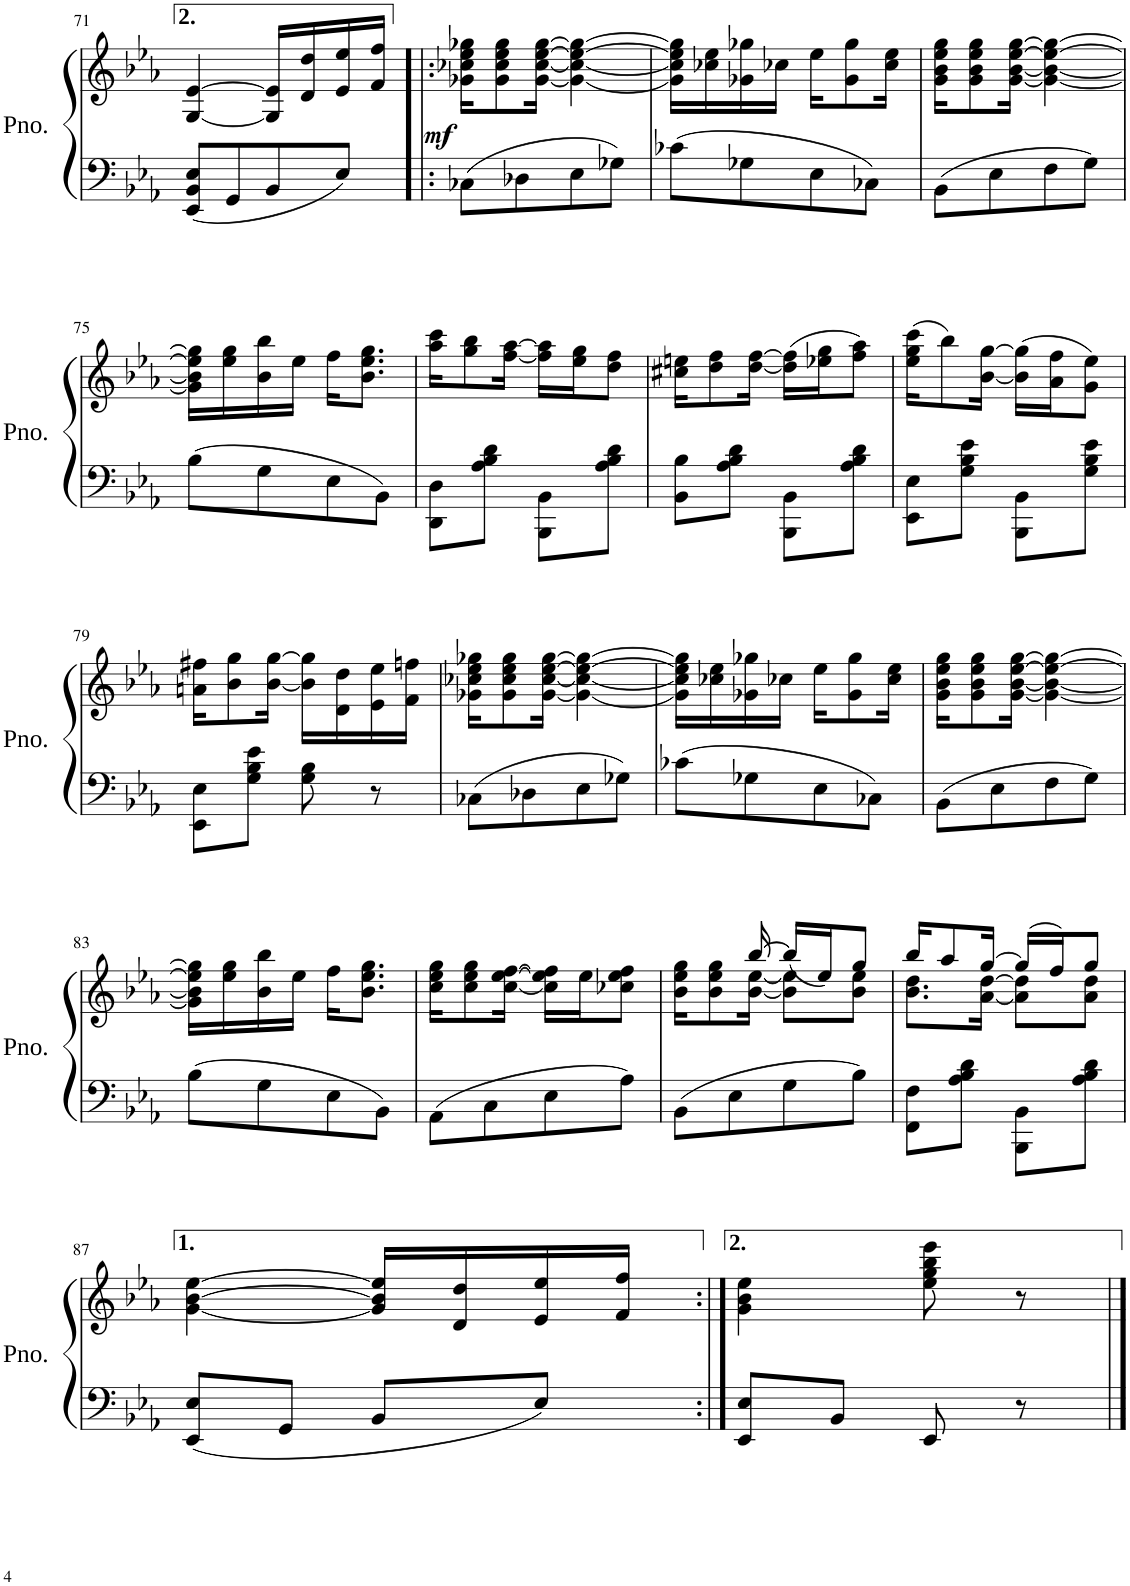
**kern	**kern	**dynam
*part1	*part1	*part1
*staff2	*staff1	*staff1/2
*I"Piano	*	*
*I'Pno.	*	*
!!LO:PB:g=z
*clefF4	*clefG2	*
*k[b-e-a-]	*k[b-e-a-]	*
*M2/4	*M2/4	*
=71	=71	=71
8EE-/ 8BB-/ 8E-/L	[4G/ [>4e-/	.
8GG/	.	.
8BB-/	16G/] 16e-/]LL	.
.	16d/ 16dd/	.
8E-/J	16e-/ 16ee-/	.
.	16f/ 16ff/JJ	.
=72!|:	=72!|:	=72!|:
!	!	!LO:DY:a=2
8C-X\L	16g-X\ 16cc-X\ 16ee-\ 16gg-X\KL	mf
.	8g-\ 8cc-\ 8ee-\ 8gg-\	.
8D-X\	.	.
.	[<16g-\ [16cc-\ [16ee-\ [16gg-\Jk	.
8E-\	4g-\_ 4cc-\_ 4ee-\_ 4gg-\_	.
8G-X\J	.	.
=73	=73	=73
8c-X\L	16g-\] 16cc-\] 16ee-\] 16gg-\]LL	.
.	16cc-X\ 16ee-\	.
8G-X\	16g-X\ 16gg-X\	.
.	16cc-X\JJ	.
8E-\	16ee-\KL	.
.	8g-\ 8gg-\	.
8C-X\J	.	.
.	16cc-\ 16ee-\Jk	.
=74	=74	=74
8BB-\L	16g\ 16b-\ 16ee-\ 16gg\KL	.
.	8g\ 8b-\ 8ee-\ 8gg\	.
8E-\	.	.
.	[<16g\ [16b-\ [16ee-\ [16gg\Jk	.
8F\	4g\_ 4b-\_ 4ee-\_ 4gg\_	.
8G\J	.	.
!!LO:LB:g=z
=75	=75	=75
8B-\L	16g\] 16b-\] 16ee-\] 16gg\]LL	.
.	16ee-\ 16gg\	.
8G\	16b-\ 16bb-\	.
.	16ee-\JJ	.
8E-\	16ff\KL	.
.	8.b-\ 8.ee-\ 8.gg\J	.
8BB-\J	.	.
=76	=76	=76
8DD\ 8D\L	16aa-\ 16ccc\KL	.
.	8gg\ 8bb-\	.
8A-\ 8B-\ 8d\J	.	.
.	[<16ff\ [16aa-\Jk	.
8BBB-\ 8BB-\L	16ff\] 16aa-\]LL	.
.	16ee-\ 16gg\J	.
8A-\ 8B-\ 8d\J	8dd\ 8ff\J	.
=77	=77	=77
8BB-\ 8B-\L	16cc#X\ 16een\KL	.
.	8dd\ 8ff\	.
8A-\ 8B-\ 8d\J	.	.
.	[<16dd\ [16ff\Jk	.
8BBB-\ 8BB-\L	(16dd\] 16ff\]LL	.
.	16ee-X\ 16gg\J	.
8A-\ 8B-\ 8d\J	8ff\ 8aa-\J)	.
=78	=78	=78
8EE-\ 8E-\L	(16ee-\ 16gg\ 16ccc\KL	.
.	8bb-\)	.
8G\ 8B-\ 8e-\J	.	.
.	[<16b-\ [16gg\Jk	.
8BBB-\ 8BB-\L	(16b-\] 16gg\]LL	.
.	16a-\ 16ff\J	.
8G\ 8B-\ 8e-\J	8g\ 8ee-\J)	.
!!LO:LB:g=z
=79	=79	=79
8EE-\ 8E-\L	16an\ 16ff#X\KL	.
.	8b-\ 8gg\	.
8G\ 8B-\ 8e-\J	.	.
.	[<16b-\ [16gg\Jk	.
8G\ 8B-\	16b-\] 16gg\]LL	.
.	16d\ 16dd\	.
8r	16e-\ 16ee-\	.
.	16f\ 16ffn\JJ	.
=80	=80	=80
8C-X\L	16g-X\ 16cc-X\ 16ee-\ 16gg-X\KL	.
.	8g-\ 8cc-\ 8ee-\ 8gg-\	.
8D-X\	.	.
.	[<16g-\ [16cc-\ [16ee-\ [16gg-\Jk	.
8E-\	4g-\_ 4cc-\_ 4ee-\_ 4gg-\_	.
8G-X\J	.	.
=81	=81	=81
8c-X\L	16g-\] 16cc-\] 16ee-\] 16gg-\]LL	.
.	16cc-X\ 16ee-\	.
8G-X\	16g-X\ 16gg-X\	.
.	16cc-X\JJ	.
8E-\	16ee-\KL	.
.	8g-\ 8gg-\	.
8C-X\J	.	.
.	16cc-\ 16ee-\Jk	.
=82	=82	=82
8BB-\L	16g\ 16b-\ 16ee-\ 16gg\KL	.
.	8g\ 8b-\ 8ee-\ 8gg\	.
8E-\	.	.
.	[<16g\ [16b-\ [16ee-\ [16gg\Jk	.
8F\	4g\_ 4b-\_ 4ee-\_ 4gg\_	.
8G\J	.	.
!!LO:LB:g=z
=83	=83	=83
8B-\L	16g\] 16b-\] 16ee-\] 16gg\]LL	.
.	16ee-\ 16gg\	.
8G\	16b-\ 16bb-\	.
.	16ee-\JJ	.
8E-\	16ff\KL	.
.	8.b-\ 8.ee-\ 8.gg\J	.
8BB-\J	.	.
=84	=84	=84
8AA-\L	16cc\ 16ee-\ 16gg\KL	.
.	8cc\ 8ee-\ 8gg\	.
8C\	.	.
.	[<16cc\ [>16ee-\ [16ff\Jk	.
8E-\	16cc\] 16ee-\] 16ff\]LL	.
.	16ee-\J	.
8A-\J	8cc-X\ 8ee-\ 8ff\J	.
=85	=85	=85
*	*^	*
8BB-\L	16b-\ 16ee-\ 16gg\KL	8.ryy	.
.	8b-\ 8ee-\ 8gg\	.	.
8E-\	.	.	.
.	[<16b-\ [16ee-\Jk	[16bb-/	.
8G\	8b-\] 8ee-\]L	(16bb-/LL]	.
.	.	16ee-/J)	.
8B-\J	8b-\ 8ee-\J	8gg/J	.
=86	=86	=86	=86
8FF\ 8F\L	16bb-/KL	8.b-\ 8.dd\L	.
.	8aa-/	.	.
8A-\ 8B-\ 8d\J	.	.	.
.	[16gg/Jk	[16a-\ [>16dd\Jk	.
8BBB-\ 8BB-\L	(16gg/LL]	8a-\] 8dd\]L	.
.	16ff/J)	.	.
8A-\ 8B-\ 8d\J	8gg/J	8a-\ 8dd\J	.
*	*v	*v	*
!!LO:LB:g=z
=87	=87	=87
8EE-/ 8E-/L	[<4g\ [4b-\ [4ee-\	.
8GG/J	.	.
8BB-/L	16g/] 16b-/] 16ee-/]LL	.
.	16d/ 16dd/	.
8E-/J	16e-/ 16ee-/	.
.	16f/ 16ff/JJ	.
=88:|!	=88:|!	=88:|!
8EE-/ 8E-/L	4g\ 4b-\ 4ee-\	.
8BB-/J	.	.
8EE-/	8ee-\ 8gg\ 8bb-\ 8eee-\	.
8r	8r	.
==	==	==
*-	*-	*-
